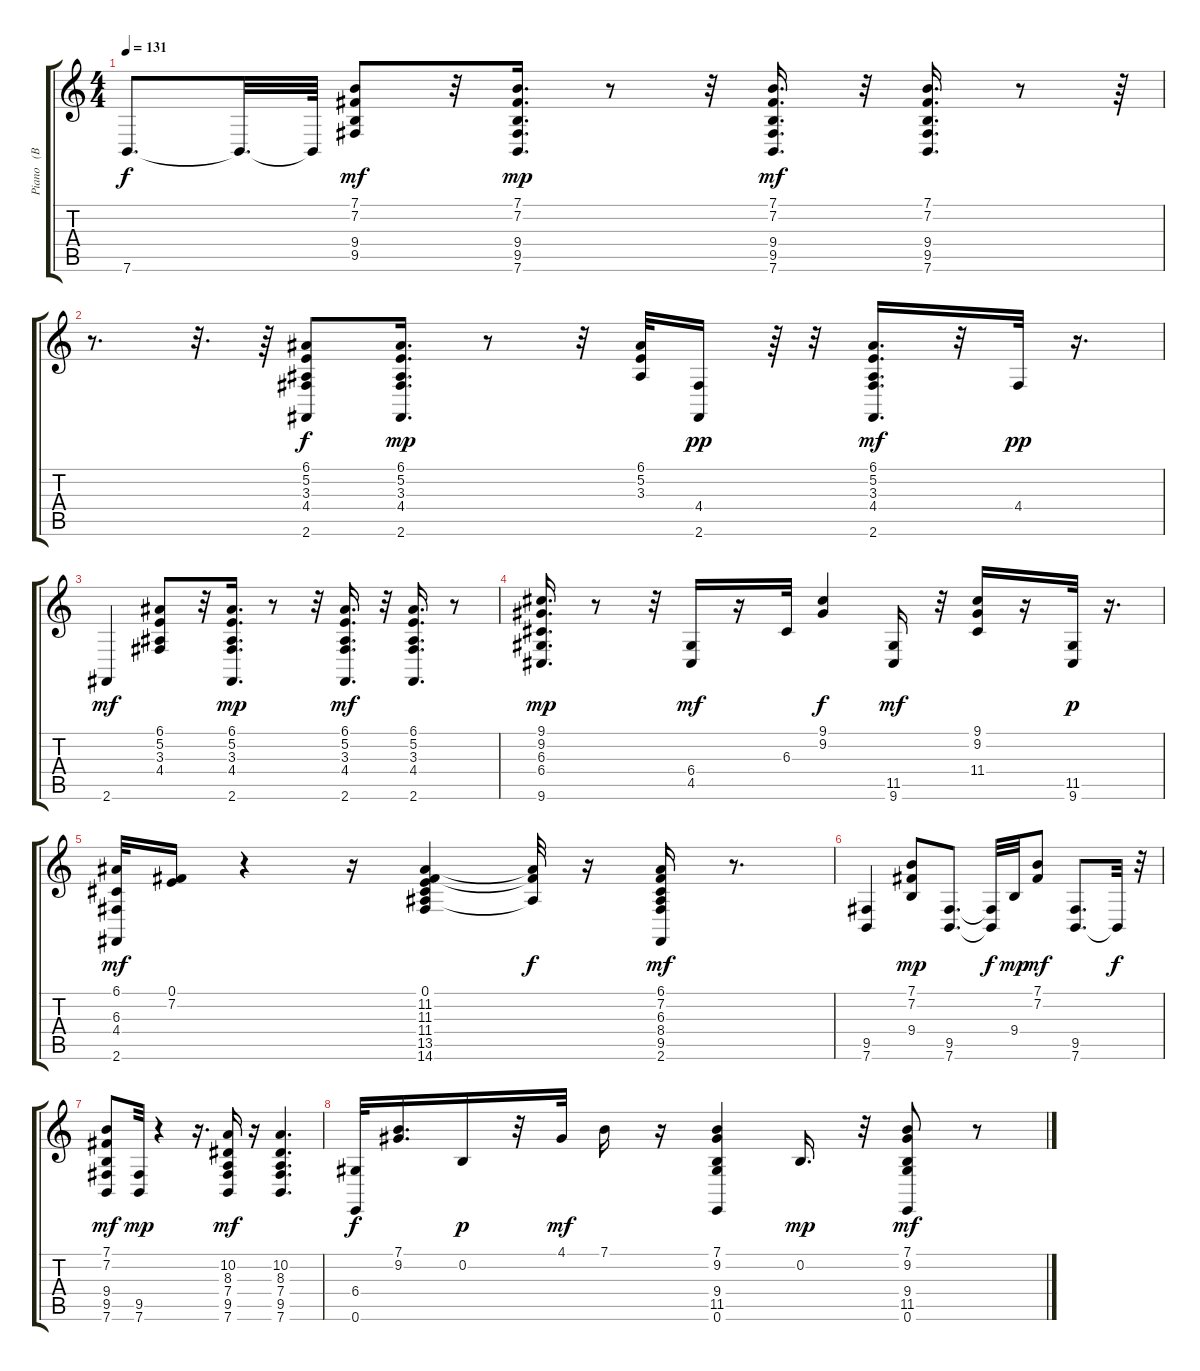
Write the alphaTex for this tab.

\track ("Piano   (BB)" "Piano   (B") {instrument acousticgrandpiano}
\staff {score tabs}
\tuning (E4 B3 G3 D3 A2 E2) {hide}
\ts (4 4)
\tempo 131
\clef g2
\ks c
7.6{t}.8{d dy f} 7.6{t}.32{d} 7.6{t}.64 (7.1 7.2 9.4 9.5).8{dy mf} r.32 (7.1 7.2 9.4 9.5 7.6).16{d dy mp} r.8 r.32 (7.1 7.2 9.4 9.5 7.6).16{d dy mf} r.32 (7.1 7.2 9.4 9.5 7.6).16{d} r.8 r.64 |
r.8{d} r.32{d} r.64 (6.1 5.2 3.3 4.4 2.6).8{dy f} (6.1 5.2 3.3 4.4 2.6).16{d dy mp} r.8 r.32 (6.1 5.2 3.3).32 (4.4 2.6).16{dy pp} r.64 r.32 (6.1 5.2 3.3 4.4 2.6).16{d dy mf} r.32 4.4.32{dy pp} r.16{d} |
2.6.4{dy mf} (6.1 5.2 3.3 4.4).8 r.32 (6.1 5.2 3.3 4.4 2.6).16{d dy mp} r.8 r.32 (6.1 5.2 3.3 4.4 2.6).16{d dy mf} r.32 (6.1 5.2 3.3 4.4 2.6).16{d} r.8 |
(9.1 9.2 6.3 6.4 9.6).16{d dy mp} r.8 r.32 (6.4 4.5).16{dy mf} r.16 6.3.32 (9.1 9.2).4{dy f} (11.5 9.6).16{dy mf} r.32 (9.1 9.2 11.4).16 r.16 (11.5 9.6).32{dy p} r.16{d} |
(6.1 6.3 4.4 2.6).32{dy mf} (0.1 7.2).16 r.4 r.16 (0.1 11.2 11.3 11.4 13.5 14.6).4 (11.2{t} 11.3{t} 13.5{t}).32{dy f} r.16 (6.1 7.2 6.3 8.4 9.5 2.6).16{dy mf} r.8{d} |
(9.5 7.6).4 (7.1 7.2 9.4).8{dy mp} (9.5 7.6).8{d} (9.5{t} 7.6{t}).32{dy f} 9.4.32{dy mp} (7.1 7.2).8{dy mf} (9.5 7.6).8{d} 7.6{t}.32{dy f} r.32 |
(7.1 7.2 9.4 9.5 7.6).8{dy mf} (9.5 7.6).32{dy mp} r.4 r.16{d} (10.2 8.3 7.4 9.5 7.6).16{dy mf} r.16 (10.2 8.3 7.4 9.5 7.6).4{d} |
(6.4 0.6).32{dy f} (7.1 9.2).16{d} 0.2.16{dy p} r.32 4.1.32{dy mf} 7.1.16 r.16 (7.1 9.2 9.4 11.5 0.6).4 0.2.16{d dy mp} r.32 (7.1 9.2 9.4 11.5 0.6).8{dy mf} r.8
